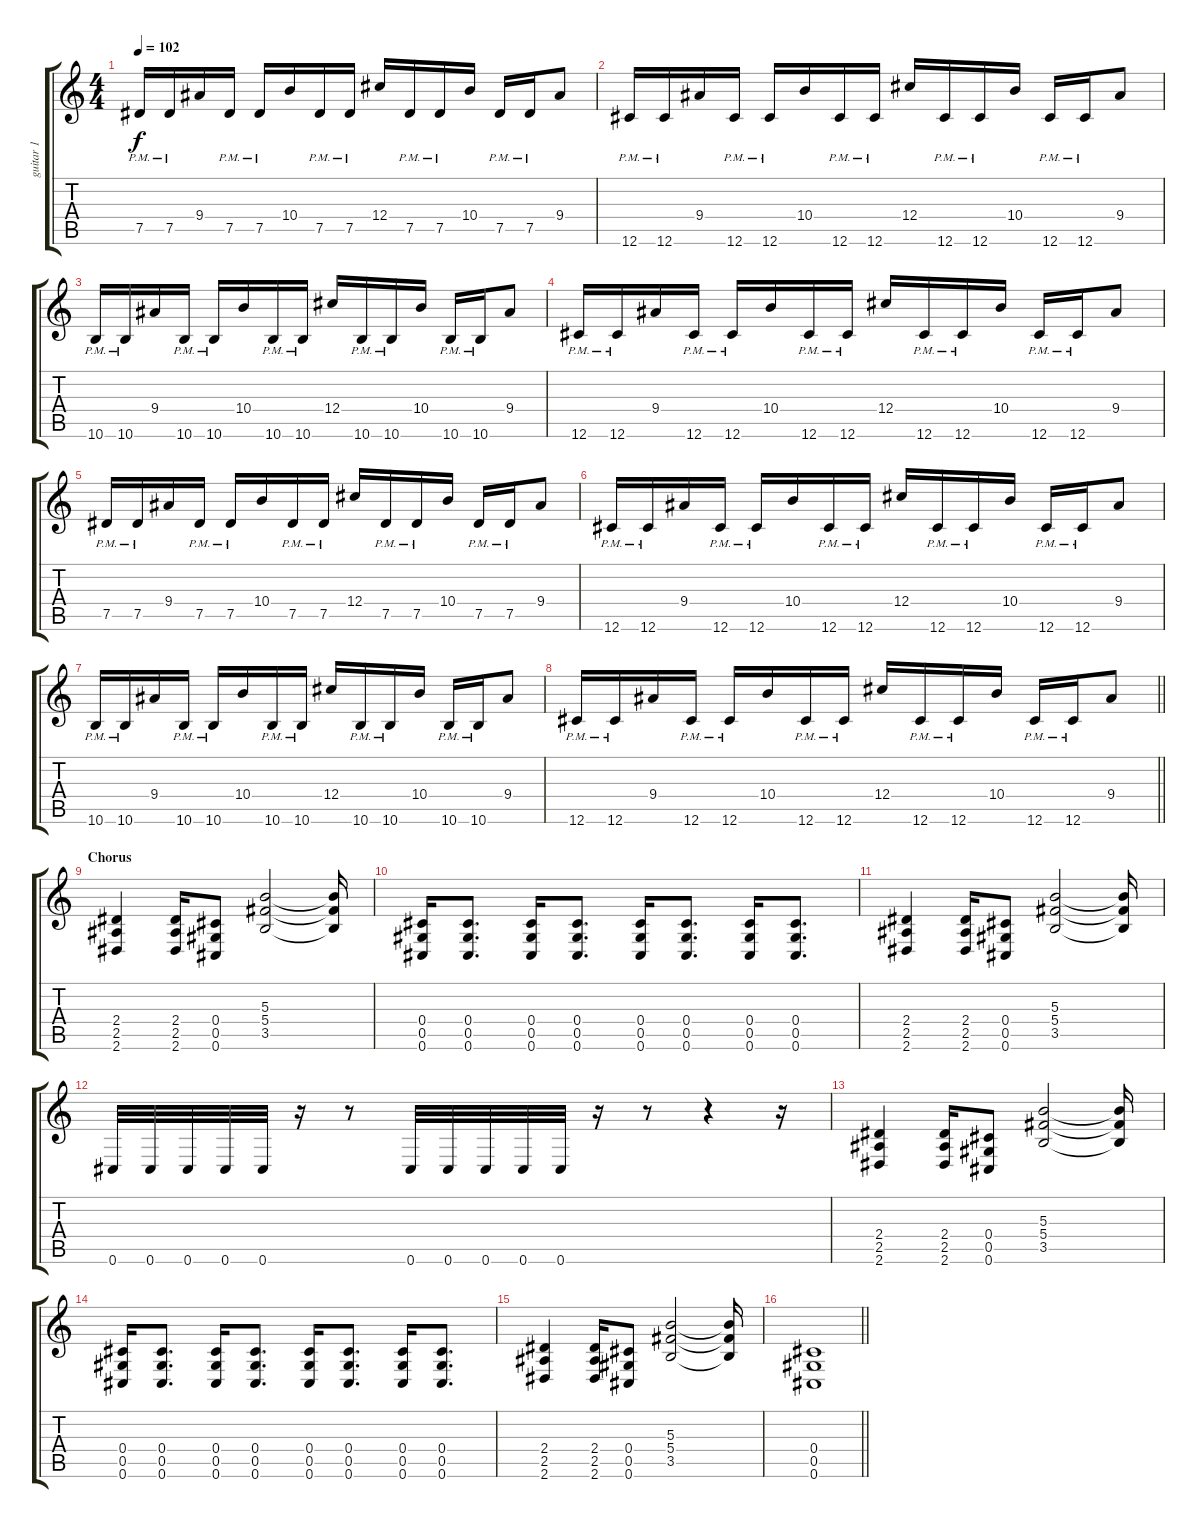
\track ("guitar 1" "guitar 1") {instrument distortionguitar}
\staff {score tabs}
\tuning (Eb4 Bb3 Gb3 Db3 Ab2 Db2) {hide}
\ts (4 4)
\tempo 102
\clef g2
\ks c
7.5{pm}.16{dy f} 7.5{pm}.16 9.4.16 7.5{pm}.16 7.5{pm}.16 10.4.16 7.5{pm}.16 7.5{pm}.16 12.4.16 7.5{pm}.16 7.5{pm}.16 10.4.16 7.5{pm}.16 7.5{pm}.16 9.4.8 |
12.6{pm}.16 12.6{pm}.16 9.4.16 12.6{pm}.16 12.6{pm}.16 10.4.16 12.6{pm}.16 12.6{pm}.16 12.4.16 12.6{pm}.16 12.6{pm}.16 10.4.16 12.6{pm}.16 12.6{pm}.16 9.4.8 |
10.6{pm}.16 10.6{pm}.16 9.4.16 10.6{pm}.16 10.6{pm}.16 10.4.16 10.6{pm}.16 10.6{pm}.16 12.4.16 10.6{pm}.16 10.6{pm}.16 10.4.16 10.6{pm}.16 10.6{pm}.16 9.4.8 |
12.6{pm}.16 12.6{pm}.16 9.4.16 12.6{pm}.16 12.6{pm}.16 10.4.16 12.6{pm}.16 12.6{pm}.16 12.4.16 12.6{pm}.16 12.6{pm}.16 10.4.16 12.6{pm}.16 12.6{pm}.16 9.4.8 |
7.5{pm}.16 7.5{pm}.16 9.4.16 7.5{pm}.16 7.5{pm}.16 10.4.16 7.5{pm}.16 7.5{pm}.16 12.4.16 7.5{pm}.16 7.5{pm}.16 10.4.16 7.5{pm}.16 7.5{pm}.16 9.4.8 |
12.6{pm}.16 12.6{pm}.16 9.4.16 12.6{pm}.16 12.6{pm}.16 10.4.16 12.6{pm}.16 12.6{pm}.16 12.4.16 12.6{pm}.16 12.6{pm}.16 10.4.16 12.6{pm}.16 12.6{pm}.16 9.4.8 |
10.6{pm}.16 10.6{pm}.16 9.4.16 10.6{pm}.16 10.6{pm}.16 10.4.16 10.6{pm}.16 10.6{pm}.16 12.4.16 10.6{pm}.16 10.6{pm}.16 10.4.16 10.6{pm}.16 10.6{pm}.16 9.4.8 |
\barLineRight lightlight
12.6{pm}.16 12.6{pm}.16 9.4.16 12.6{pm}.16 12.6{pm}.16 10.4.16 12.6{pm}.16 12.6{pm}.16 12.4.16 12.6{pm}.16 12.6{pm}.16 10.4.16 12.6{pm}.16 12.6{pm}.16 9.4.8 |
\section ("" "Chorus")
(2.4 2.5 2.6).4 (2.4 2.5 2.6).16 (0.4 0.5 0.6).8 (5.3 5.4 3.5).2 (5.3{t} 5.4{t} 3.5{t}).16 |
(0.4 0.5 0.6).16 (0.4 0.5 0.6).8{d} (0.4 0.5 0.6).16 (0.4 0.5 0.6).8{d} (0.4 0.5 0.6).16 (0.4 0.5 0.6).8{d} (0.4 0.5 0.6).16 (0.4 0.5 0.6).8{d} |
(2.4 2.5 2.6).4 (2.4 2.5 2.6).16 (0.4 0.5 0.6).8 (5.3 5.4 3.5).2 (5.3{t} 5.4{t} 3.5{t}).16 |
0.6.32 0.6.32 0.6.32 0.6.32 0.6.32 r.16 r.8 0.6.32 0.6.32 0.6.32 0.6.32 0.6.32 r.16 r.8 r.4 r.16 |
(2.4 2.5 2.6).4 (2.4 2.5 2.6).16 (0.4 0.5 0.6).8 (5.3 5.4 3.5).2 (5.3{t} 5.4{t} 3.5{t}).16 |
(0.4 0.5 0.6).16 (0.4 0.5 0.6).8{d} (0.4 0.5 0.6).16 (0.4 0.5 0.6).8{d} (0.4 0.5 0.6).16 (0.4 0.5 0.6).8{d} (0.4 0.5 0.6).16 (0.4 0.5 0.6).8{d} |
(2.4 2.5 2.6).4 (2.4 2.5 2.6).16 (0.4 0.5 0.6).8 (5.3 5.4 3.5).2 (5.3{t} 5.4{t} 3.5{t}).16 |
\barLineRight lightlight
(0.4 0.5 0.6).1
